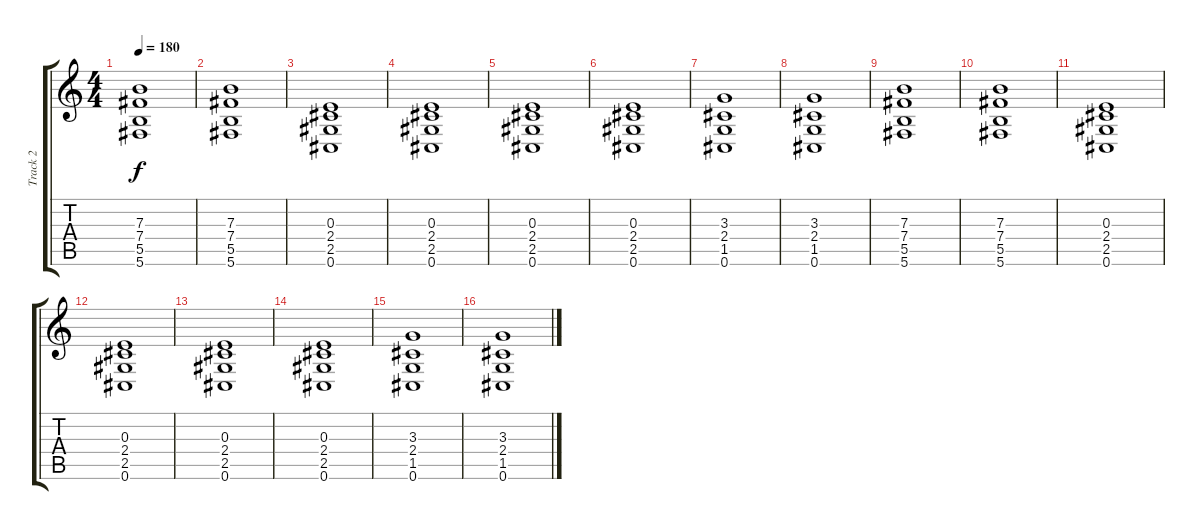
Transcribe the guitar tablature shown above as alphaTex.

\track ("Track 2" "Track 2") {instrument distortionguitar}
\staff {score tabs}
\tuning (Db4 Ab3 E3 B2 Gb2 Db2) {hide}
\ts (4 4)
\tempo 180
\clef g2
\ks c
(7.3 7.4 5.5 5.6).1{dy f} |
(7.3 7.4 5.5 5.6).1 |
(0.3 2.4 2.5 0.6).1 |
(0.3 2.4 2.5 0.6).1 |
(0.3 2.4 2.5 0.6).1 |
(0.3 2.4 2.5 0.6).1 |
(3.3 2.4 1.5 0.6).1 |
(3.3 2.4 1.5 0.6).1 |
(7.3 7.4 5.5 5.6).1 |
(7.3 7.4 5.5 5.6).1 |
(0.3 2.4 2.5 0.6).1 |
(0.3 2.4 2.5 0.6).1 |
(0.3 2.4 2.5 0.6).1 |
(0.3 2.4 2.5 0.6).1 |
(3.3 2.4 1.5 0.6).1 |
(3.3 2.4 1.5 0.6).1
